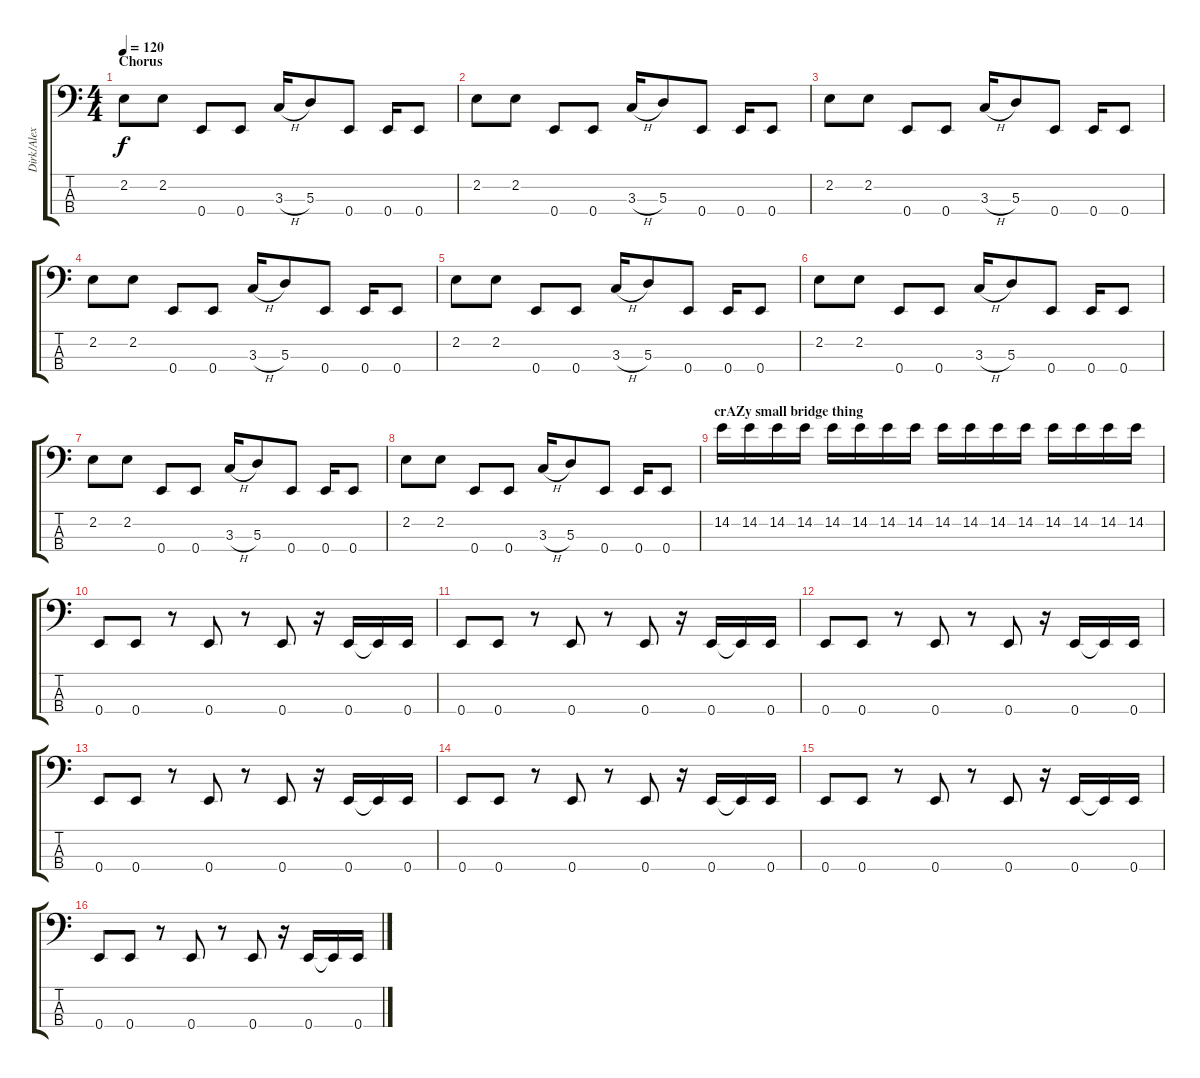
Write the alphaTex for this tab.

\track ("Dirk/Alex" "Dirk/Alex") {instrument electricbassfinger}
\staff {score tabs}
\tuning (G2 D2 A1 E1) {hide}
\ts (4 4)
\section ("" "Chorus")
\tempo 120
\clef f4
\ks c
2.2.8{dy f} 2.2.8 0.4.8 0.4.8 3.3{h}.16 5.3.8 0.4.8 0.4.16 0.4.8 |
2.2.8 2.2.8 0.4.8 0.4.8 3.3{h}.16 5.3.8 0.4.8 0.4.16 0.4.8 |
2.2.8 2.2.8 0.4.8 0.4.8 3.3{h}.16 5.3.8 0.4.8 0.4.16 0.4.8 |
2.2.8 2.2.8 0.4.8 0.4.8 3.3{h}.16 5.3.8 0.4.8 0.4.16 0.4.8 |
2.2.8 2.2.8 0.4.8 0.4.8 3.3{h}.16 5.3.8 0.4.8 0.4.16 0.4.8 |
2.2.8 2.2.8 0.4.8 0.4.8 3.3{h}.16 5.3.8 0.4.8 0.4.16 0.4.8 |
2.2.8 2.2.8 0.4.8 0.4.8 3.3{h}.16 5.3.8 0.4.8 0.4.16 0.4.8 |
2.2.8 2.2.8 0.4.8 0.4.8 3.3{h}.16 5.3.8 0.4.8 0.4.16 0.4.8 |
\section ("" "crAZy small bridge thing")
14.2.16 14.2.16 14.2.16 14.2.16 14.2.16 14.2.16 14.2.16 14.2.16 14.2.16 14.2.16 14.2.16 14.2.16 14.2.16 14.2.16 14.2.16 14.2.16 |
0.4.8 0.4.8 r.8 0.4.8 r.8 0.4.8 r.16 0.4.16 0.4{t}.16 0.4.16 |
0.4.8 0.4.8 r.8 0.4.8 r.8 0.4.8 r.16 0.4.16 0.4{t}.16 0.4.16 |
0.4.8 0.4.8 r.8 0.4.8 r.8 0.4.8 r.16 0.4.16 0.4{t}.16 0.4.16 |
0.4.8 0.4.8 r.8 0.4.8 r.8 0.4.8 r.16 0.4.16 0.4{t}.16 0.4.16 |
0.4.8 0.4.8 r.8 0.4.8 r.8 0.4.8 r.16 0.4.16 0.4{t}.16 0.4.16 |
0.4.8 0.4.8 r.8 0.4.8 r.8 0.4.8 r.16 0.4.16 0.4{t}.16 0.4.16 |
0.4.8 0.4.8 r.8 0.4.8 r.8 0.4.8 r.16 0.4.16 0.4{t}.16 0.4.16
